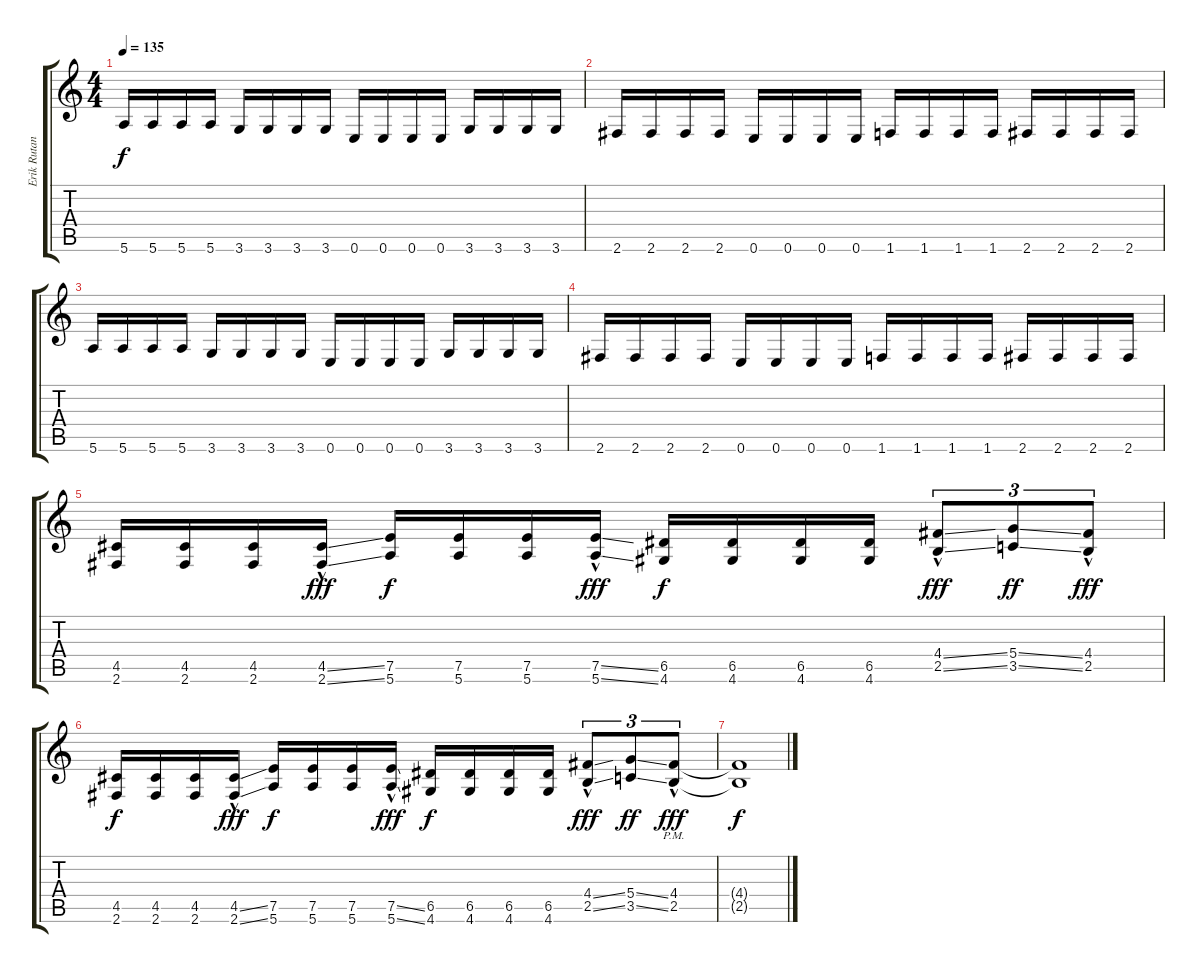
\track ("Erik Rutan" "Erik Rutan") {instrument distortionguitar}
\staff {score tabs}
\tuning (E4 B3 G3 D3 A2 E2) {hide}
\ts (4 4)
\tempo 135
\clef g2
\ks c
5.6.16{dy f} 5.6.16 5.6.16 5.6.16 3.6.16 3.6.16 3.6.16 3.6.16 0.6.16 0.6.16 0.6.16 0.6.16 3.6.16 3.6.16 3.6.16 3.6.16 |
2.6.16 2.6.16 2.6.16 2.6.16 0.6.16 0.6.16 0.6.16 0.6.16 1.6.16 1.6.16 1.6.16 1.6.16 2.6.16 2.6.16 2.6.16 2.6.16 |
5.6.16 5.6.16 5.6.16 5.6.16 3.6.16 3.6.16 3.6.16 3.6.16 0.6.16 0.6.16 0.6.16 0.6.16 3.6.16 3.6.16 3.6.16 3.6.16 |
2.6.16 2.6.16 2.6.16 2.6.16 0.6.16 0.6.16 0.6.16 0.6.16 1.6.16 1.6.16 1.6.16 1.6.16 2.6.16 2.6.16 2.6.16 2.6.16 |
(4.5 2.6).16 (4.5 2.6).16 (4.5 2.6).16 (4.5{ss hac} 2.6{ss hac}).16{dy fff} (7.5 5.6).16{dy f} (7.5 5.6).16 (7.5 5.6).16 (7.5{ss hac} 5.6{ss hac}).16{dy fff} (6.5 4.6).16{dy f} (6.5 4.6).16 (6.5 4.6).16 (6.5 4.6).16 (4.4{ss hac} 2.5{ss hac}).8{tu (3 2) dy fff} (5.4{ss} 3.5{ss}).8{tu (3 2) dy ff} (4.4{hac} 2.5{hac}).8{tu (3 2) dy fff} |
(4.5 2.6).16{dy f} (4.5 2.6).16 (4.5 2.6).16 (4.5{ss hac} 2.6{ss hac}).16{dy fff} (7.5 5.6).16{dy f} (7.5 5.6).16 (7.5 5.6).16 (7.5{ss hac} 5.6{ss hac}).16{dy fff} (6.5 4.6).16{dy f} (6.5 4.6).16 (6.5 4.6).16 (6.5 4.6).16 (4.4{ss hac} 2.5{ss hac}).8{tu (3 2) dy fff} (5.4{ss} 3.5{ss}).8{tu (3 2) dy ff} (4.4{hac pm} 2.5{hac pm}).8{tu (3 2) dy fff} |
(4.4{t} 2.5{t}).1{dy f}
